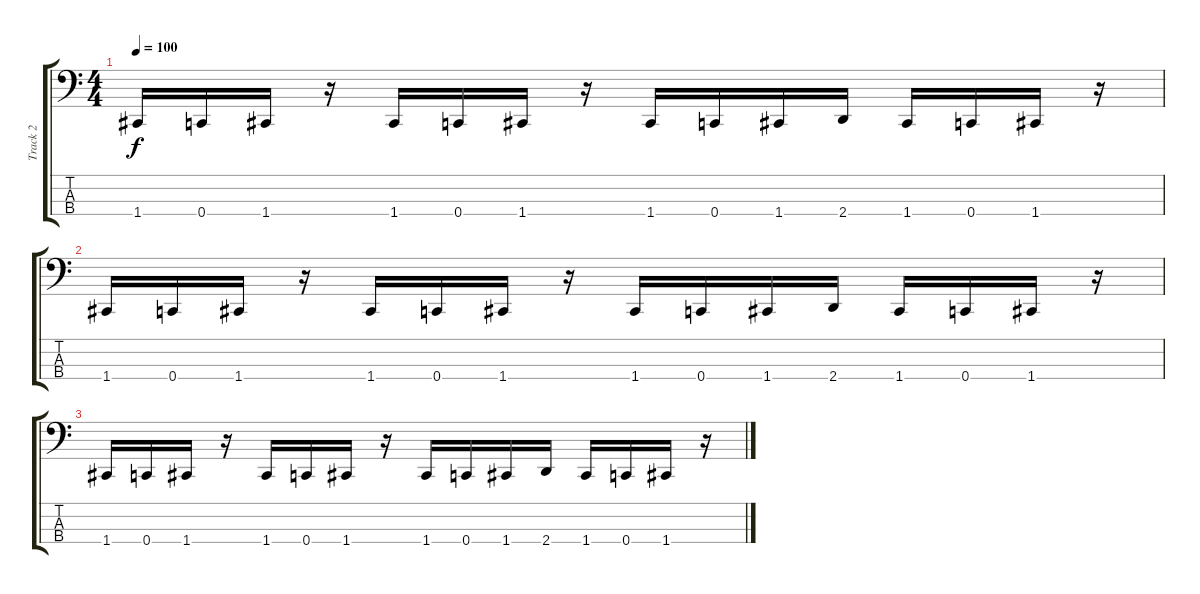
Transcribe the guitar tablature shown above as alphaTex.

\track ("Track 2" "Track 2") {instrument electricbasspick}
\staff {score tabs}
\tuning (F2 C2 G1 C1) {hide}
\ts (4 4)
\tempo 100
\clef f4
\ks c
1.4.16{dy f} 0.4.16 1.4.16 r.16 1.4.16 0.4.16 1.4.16 r.16 1.4.16 0.4.16 1.4.16 2.4.16 1.4.16 0.4.16 1.4.16 r.16 |
1.4.16 0.4.16 1.4.16 r.16 1.4.16 0.4.16 1.4.16 r.16 1.4.16 0.4.16 1.4.16 2.4.16 1.4.16 0.4.16 1.4.16 r.16 |
1.4.16 0.4.16 1.4.16 r.16 1.4.16 0.4.16 1.4.16 r.16 1.4.16 0.4.16 1.4.16 2.4.16 1.4.16 0.4.16 1.4.16 r.16
